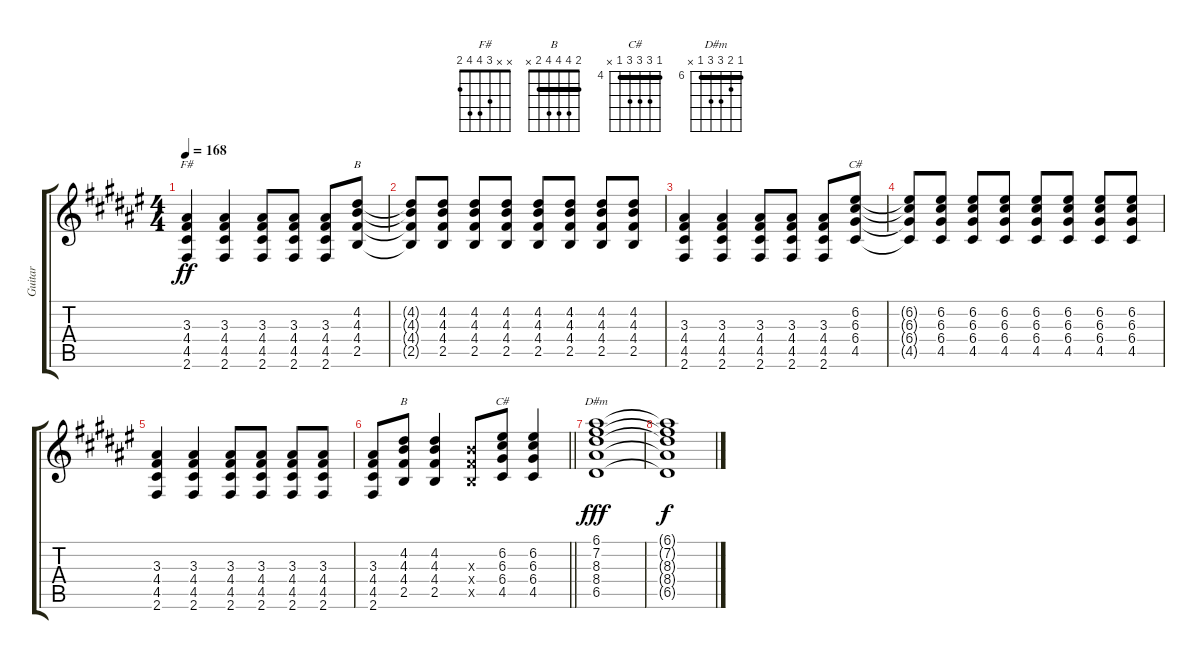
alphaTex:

\track ("Guitar" "Guitar") {instrument overdrivenguitar}
\staff {score tabs}
\tuning (E4 B3 G3 D3 A2 E2) {hide}
\chord ("F#" x x 3 4 4 2)
\chord ("B" x 4 4 4 2 x) {barre 4}
\chord ("C#" x 6 6 6 4 x) {firstfret 4 barre 6}
\chord ("B" 2 4 4 4 2 x) {barre 2}
\chord ("C#" 4 6 6 6 4 x) {firstfret 4 barre 4}
\chord ("D#m" 6 7 8 8 6 x) {firstfret 6 barre 6}
\ts (4 4)
\tempo 168
\clef g2
\ks f#
(3.3 4.4 4.5 2.6).4{ch "F#" dy ff} (3.3 4.4 4.5 2.6).4 (3.3 4.4 4.5 2.6).8 (3.3 4.4 4.5 2.6).8 (3.3 4.4 4.5 2.6).8 (4.2 4.3 4.4 2.5).8{ch "B"} |
(4.2{t} 4.3{t} 4.4{t} 2.5{t}).8 (4.2 4.3 4.4 2.5).8 (4.2 4.3 4.4 2.5).8 (4.2 4.3 4.4 2.5).8 (4.2 4.3 4.4 2.5).8 (4.2 4.3 4.4 2.5).8 (4.2 4.3 4.4 2.5).8 (4.2 4.3 4.4 2.5).8 |
(3.3 4.4 4.5 2.6).4 (3.3 4.4 4.5 2.6).4 (3.3 4.4 4.5 2.6).8 (3.3 4.4 4.5 2.6).8 (3.3 4.4 4.5 2.6).8 (6.2 6.3 6.4 4.5).8{ch "C#"} |
(6.2{t} 6.3{t} 6.4{t} 4.5{t}).8 (6.2 6.3 6.4 4.5).8 (6.2 6.3 6.4 4.5).8 (6.2 6.3 6.4 4.5).8 (6.2 6.3 6.4 4.5).8 (6.2 6.3 6.4 4.5).8 (6.2 6.3 6.4 4.5).8 (6.2 6.3 6.4 4.5).8 |
(3.3 4.4 4.5 2.6).4 (3.3 4.4 4.5 2.6).4 (3.3 4.4 4.5 2.6).8 (3.3 4.4 4.5 2.6).8 (3.3 4.4 4.5 2.6).8 (3.3 4.4 4.5 2.6).8 |
\barLineRight lightlight
(3.3 4.4 4.5 2.6).8 (4.2 4.3 4.4 2.5).8{ch "B"} (4.2 4.3 4.4 2.5).4 (4.3{x} 4.4{x} 2.5{x}).8 (6.2 6.3 6.4 4.5).8{ch "C#"} (6.2 6.3 6.4 4.5).4 |
(6.1 7.2 8.3 8.4 6.5).1{ch "D#m" dy fff volume 4} |
(6.1{t} 7.2{t} 8.3{t} 8.4{t} 6.5{t}).1{dy f}
